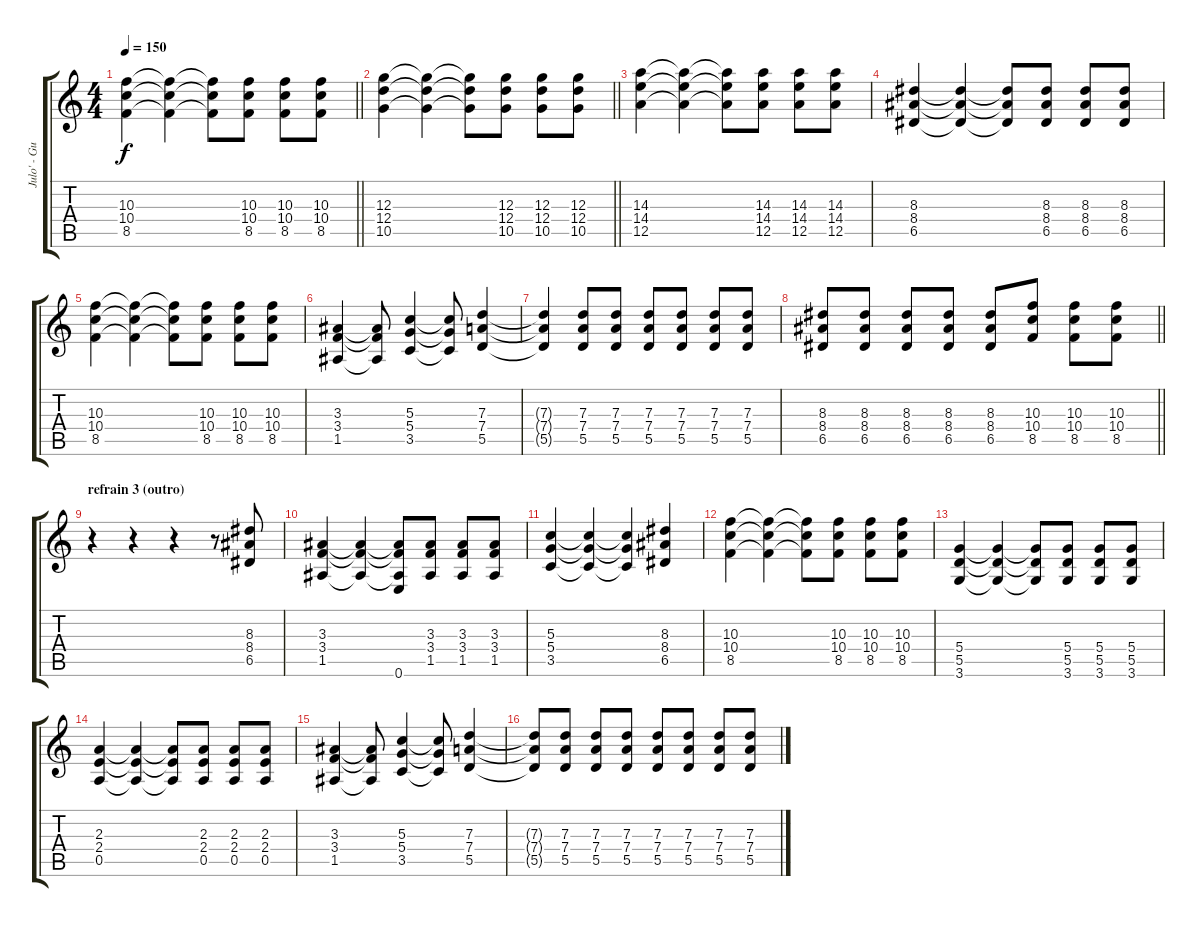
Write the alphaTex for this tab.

\track ("Julo' - Guitare" "Julo' - Gu") {instrument overdrivenguitar}
\staff {score tabs}
\tuning (E4 B3 G3 D3 A2 E2) {hide}
\ts (4 4)
\tempo 150
\clef g2
\barLineRight lightlight
\ks c
(10.3 10.4 8.5).4{dy f} (10.3{t} 10.4{t} 8.5{t}).4 (10.3{t} 10.4{t} 8.5{t}).8 (10.3 10.4 8.5).8 (10.3 10.4 8.5).8 (10.3 10.4 8.5).8 |
\barLineRight lightlight
(12.3 12.4 10.5).4 (12.3{t} 12.4{t} 10.5{t}).4 (12.3{t} 12.4{t} 10.5{t}).8 (12.3 12.4 10.5).8 (12.3 12.4 10.5).8 (12.3 12.4 10.5).8 |
(14.3 14.4 12.5).4 (14.3{t} 14.4{t} 12.5{t}).4 (14.3{t} 14.4{t} 12.5{t}).8 (14.3 14.4 12.5).8 (14.3 14.4 12.5).8 (14.3 14.4 12.5).8 |
(8.3 8.4 6.5).4 (8.3{t} 8.4{t} 6.5{t}).4 (8.3{t} 8.4{t} 6.5{t}).8 (8.3 8.4 6.5).8 (8.3 8.4 6.5).8 (8.3 8.4 6.5).8 |
(10.3 10.4 8.5).4 (10.3{t} 10.4{t} 8.5{t}).4 (10.3{t} 10.4{t} 8.5{t}).8 (10.3 10.4 8.5).8 (10.3 10.4 8.5).8 (10.3 10.4 8.5).8 |
(3.3 3.4 1.5).4 (3.3{t} 3.4{t} 1.5{t}).8 (5.3 5.4 3.5).4 (5.3{t} 5.4{t} 3.5{t}).8 (7.3 7.4 5.5).4 |
(7.3{t} 7.4{t} 5.5{t}).4 (7.3 7.4 5.5).8 (7.3 7.4 5.5).8 (7.3 7.4 5.5).8 (7.3 7.4 5.5).8 (7.3 7.4 5.5).8 (7.3 7.4 5.5).8 |
\barLineRight lightlight
(8.3 8.4 6.5).8 (8.3 8.4 6.5).8 (8.3 8.4 6.5).8 (8.3 8.4 6.5).8 (8.3 8.4 6.5).8 (10.3 10.4 8.5).8 (10.3 10.4 8.5).8 (10.3 10.4 8.5).8 |
\section ("" "refrain 3 (outro)")
r.4 r.4 r.4 r.8 (8.3 8.4 6.5).8 |
(3.3 3.4 1.5).4 (3.3{t} 3.4{t} 1.5{t}).4 (3.3{t} 3.4{t} 1.5{t} 0.6).8 (3.3 3.4 1.5).8 (3.3 3.4 1.5).8 (3.3 3.4 1.5).8 |
(5.3 5.4 3.5).4 (5.3{t} 5.4{t} 3.5{t}).4 (5.3{t} 5.4{t} 3.5{t}).4 (8.3 8.4 6.5).4 |
(10.3 10.4 8.5).4 (10.3{t} 10.4{t} 8.5{t}).4 (10.3{t} 10.4{t} 8.5{t}).8 (10.3 10.4 8.5).8 (10.3 10.4 8.5).8 (10.3 10.4 8.5).8 |
(5.4 5.5 3.6).4 (5.4{t} 5.5{t} 3.6{t}).4 (5.4{t} 5.5{t} 3.6{t}).8 (5.4 5.5 3.6).8 (5.4 5.5 3.6).8 (5.4 5.5 3.6).8 |
(2.3 2.4 0.5).4 (2.3{t} 2.4{t} 0.5{t}).4 (2.3{t} 2.4{t} 0.5{t}).8 (2.3 2.4 0.5).8 (2.3 2.4 0.5).8 (2.3 2.4 0.5).8 |
(3.3 3.4 1.5).4 (3.3{t} 3.4{t} 1.5{t}).8 (5.3 5.4 3.5).4 (5.3{t} 5.4{t} 3.5{t}).8 (7.3 7.4 5.5).4 |
(7.3{t} 7.4{t} 5.5{t}).8 (7.3 7.4 5.5).8 (7.3 7.4 5.5).8 (7.3 7.4 5.5).8 (7.3 7.4 5.5).8 (7.3 7.4 5.5).8 (7.3 7.4 5.5).8 (7.3 7.4 5.5).8
